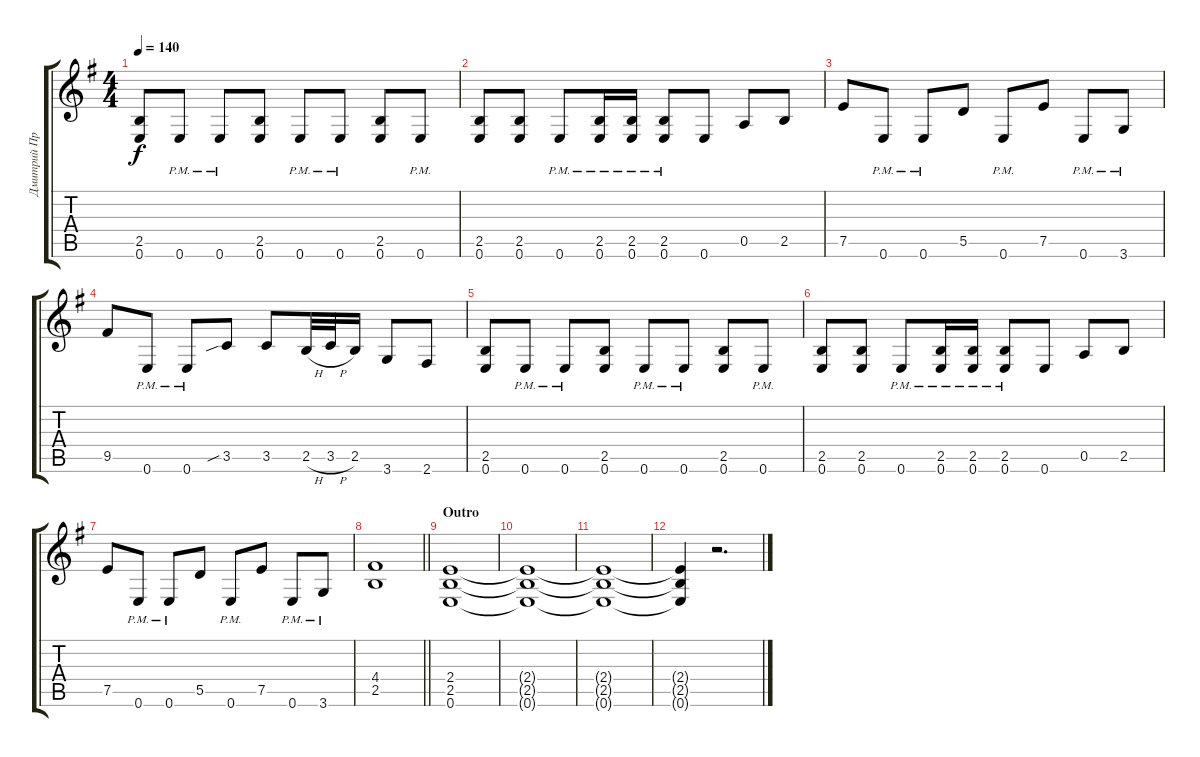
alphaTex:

\track ("Дмитрий Процко" "Дмитрий Пр") {instrument distortionguitar}
\staff {score tabs}
\tuning (E4 B3 G3 D3 A2 E2) {hide}
\ts (4 4)
\tempo 140
\clef g2
\ks g
(2.5 0.6).8{dy f} 0.6{pm}.8 0.6{pm}.8 (2.5 0.6).8 0.6{pm}.8 0.6{pm}.8 (2.5 0.6).8 0.6{pm}.8 |
(2.5 0.6).8 (2.5 0.6).8 0.6{pm}.8 (2.5{pm} 0.6{pm}).16 (2.5{pm} 0.6{pm}).16 (2.5{pm} 0.6{pm}).8 0.6.8 0.5.8 2.5.8 |
7.5.8 0.6{pm}.8 0.6{pm}.8 5.5.8 0.6{pm}.8 7.5.8 0.6{pm}.8 3.6{pm}.8 |
9.5.8 0.6{pm}.8 0.6{pm}.8 3.5{sib}.8 3.5.8 2.5{h}.32 3.5{h}.32 2.5.16 3.6.8 2.6.8 |
(2.5 0.6).8 0.6{pm}.8 0.6{pm}.8 (2.5 0.6).8 0.6{pm}.8 0.6{pm}.8 (2.5 0.6).8 0.6{pm}.8 |
(2.5 0.6).8 (2.5 0.6).8 0.6{pm}.8 (2.5{pm} 0.6{pm}).16 (2.5{pm} 0.6{pm}).16 (2.5{pm} 0.6{pm}).8 0.6.8 0.5.8 2.5.8 |
7.5.8 0.6{pm}.8 0.6{pm}.8 5.5.8 0.6{pm}.8 7.5.8 0.6{pm}.8 3.6{pm}.8 |
\barLineRight lightlight
(4.4 2.5).1 |
\section ("" "Outro")
(2.4 2.5 0.6).1 |
(2.4{t} 2.5{t} 0.6{t}).1 |
(2.4{t} 2.5{t} 0.6{t}).1 |
(2.4{t} 2.5{t} 0.6{t}).4 r.2{d}
